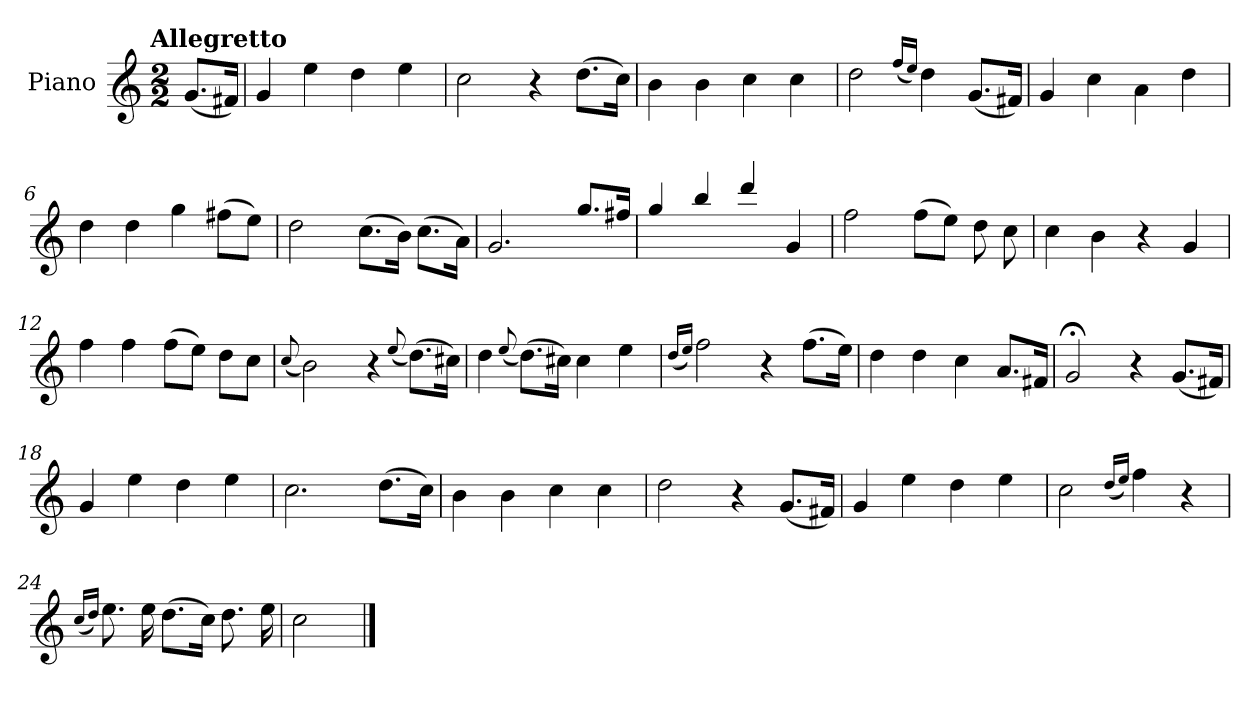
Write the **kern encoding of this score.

**kern
*part1
*staff1
*I"Piano
*I'Pno.
*clefG2
*k[]
!!LO:TX:omd:t=Allegretto
*M2/2
*MM116
=
(<8.g/L
16f#X/Jk)
=1
4g/
4ee\
4dd\
4ee\
=2
2cc\
4r
(>8.dd\L
16cc\Jk)
=3
4b\
4b\
4cc\
4cc\
=4
2dd\
(<16qqff/LL
16qqee/JJ)
4dd\
(<8.g/L
16f#X/Jk)
!!LO:LB:g=z
=5
4g/
4cc\
4a\
4dd\
=6
4dd\
4dd\
4gg\
(>8ff#X\L
8ee\J)
=7
2dd\
(>8.cc\L
16b\Jk)
(>8.cc\L
16a\Jk)
=8
2.g/
8.gg!/L
16ff#X!/Jk
=9
4gg!/
4bb!/
4ddd!/
4g/
=10
2ff\
(>8ff\L
8ee\J)
8dd\
8cc\
=11
4cc\
4b\
4r
4g/
!!LO:LB:g=z
=12
4ff\
4ff\
(>8ff\L
8ee\J)
8dd\L
8cc\J
=13
(<8qqcc/
2b\)
4r
(<8qqee/
(>8.dd\L)
16cc#X\Jk)
=14
4dd\
(<8qqee/
(>8.dd\L)
16cc#X\Jk)
4cc#\
4ee\
=15
(<16qqdd/LL
16qqee/JJ)
2ff\
4r
(>8.ff\L
16ee\Jk)
=16
4dd\
4dd\
4cc\
8.a/L
16f#X/Jk
=17
2g;</
4r
(<8.g/L
16f#X/Jk)
!!LO:LB:g=z
=18
4g/
4ee\
4dd\
4ee\
=19
2.cc\
(>8.dd\L
16cc\Jk)
=20
4b\
4b\
4cc\
4cc\
=21
2dd\
4r
(<8.g/L
16f#X/Jk)
=22
4g/
4ee\
4dd\
4ee\
=23
2cc\
(<16qqdd/LL
16qqee/JJ)
4ff\
4r
=24
(<16qqcc/LL
16qqdd/JJ)
8.ee\
16ee\
(>8.dd\L
16cc\Jk)
8.dd\
16ee\
=25
2cc\
==
*-
